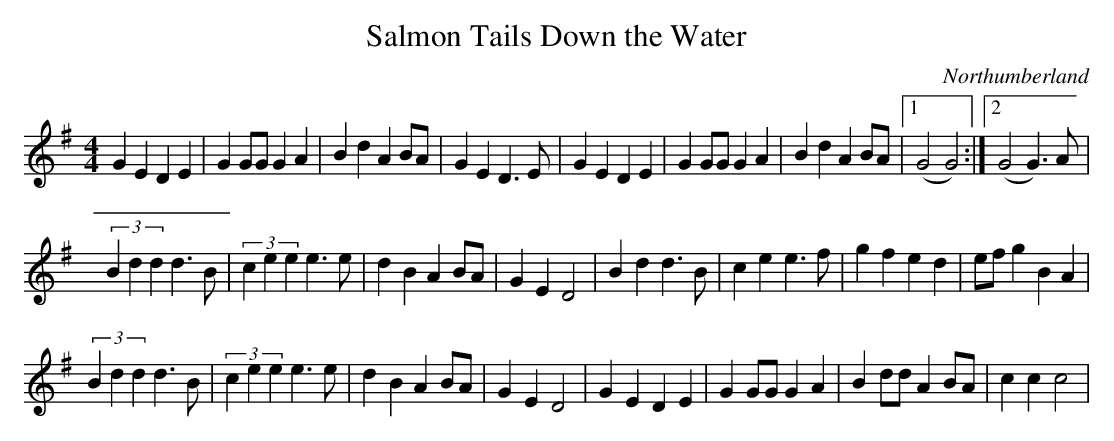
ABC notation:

X:1
T:Salmon Tails Down the Water
O:Northumberland
M:4/4
K:G
G2E2 D2E2|G2GG G2A2|B2d2 A2BA|G2E2 D2>E2|\
G2E2 D2E2|G2GG G2A2|B2d2 A2BA|[1 (G4 G4):|[2 (G4 G3)A|
(3B2d2d2 d2>B2|(3c2e2e2 e2>e2|d2B2 A2BA|G2E2 D4|\
B2d2 d2>B2|c2e2 e2>f2|g2f2e2d2|efg2 B2A2|
(3B2d2d2 d2>B2|(3c2e2e2 e2>e2|d2B2 A2BA|G2E2 D4|\
G2E2 D2E2|G2GG G2A2|B2dd A2BA|c2c2 c4|
